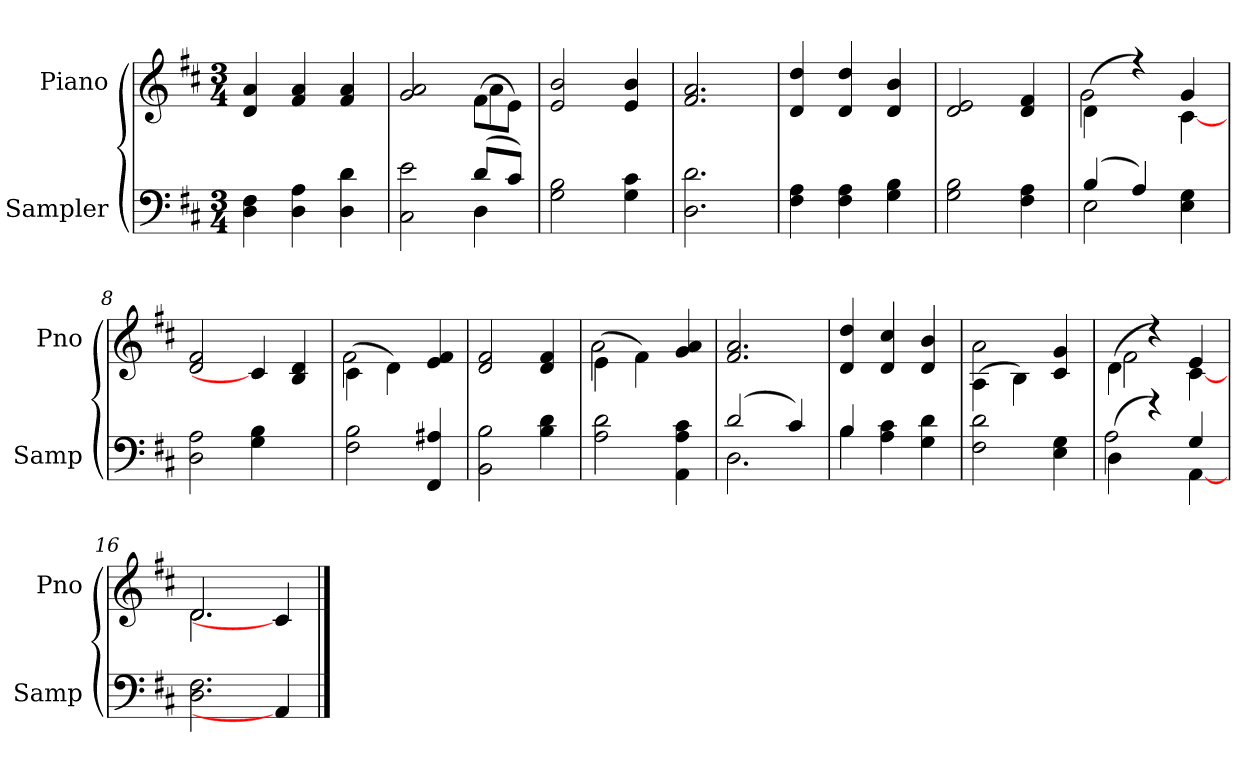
**kern	**kern
*part2	*part1
*staff2	*staff1
*I"Sampler	*I"Piano
*I'Samp	*I'Pno
*clefF4	*clefG2
*k[f#c#]	*k[f#c#]
*D:	*D:
*M3/4	*M3/4
=1	=1
4D 4F#	4d 4a
4D 4A	4f# 4a
4D 4d	4f# 4a
=2	=2
*^	*^
2C# 2e	2ryy	2g 2a	2ryy
(8d/L	4D	(8f#\L	4a
8c#/J)	.	8e\J)	.
*v	*v	*	*
*	*v	*v
=3	=3
2G 2B	2e 2b
4G 4c#	4e 4b
=4	=4
2.D 2.d	2.f# 2.a
=5	=5
4F# 4A	4d 4dd
4F# 4A	4d 4dd
4G 4B	4d 4b
=6	=6
2G 2B	2d 2e
4F# 4A	4d 4f#
=7	=7
*^	*^
(4B/	2E	(4d\	2g
4A/)	.	4r)	.
4E 4G	4ryy	4g/	[4c#
*v	*v	*	*
*	*v	*v
=8	=8
2D 2A	2d 2f#
4G\ 4B\	4c#]
4ryy	4B 4d
=9	=9
*	*^
2F# 2B	(4c#\	2f#
.	4d\)	.
4FF# 4A#X	4e 4f#	4ryy
*	*v	*v
=10	=10
2BB 2B	2d 2f#
4B 4d	4d 4f#
=11	=11
*	*^
2A 2d	(4e\	2a
.	4f#\)	.
4AA 4A 4c#	4g 4a	4ryy
*	*v	*v
=12	=12
*^	*
(2d/	2.D	2.f# 2.a
4c#/)	.	.
=13	=13	=13
4B/	4B	4d 4dd
4A 4c#	2ryy	4d 4cc#
4G 4d	.	4d 4b
*v	*v	*
=14	=14
*	*^
2F# 2d	(4A\	2a
.	4B\)	.
4E 4G	4c# 4g	4ryy
=15	=15	=15
*^	*	*
(4D\	2A	(4d\	2f#
4r)	.	4r)	.
4G/	[4AA	4e/	[4c#
*v	*v	*	*
=16	=16	=16
2.D 2.F#	2.d/	2.d
4AA]	4ryy	4c#]
*	*v	*v
==	==
*-	*-
